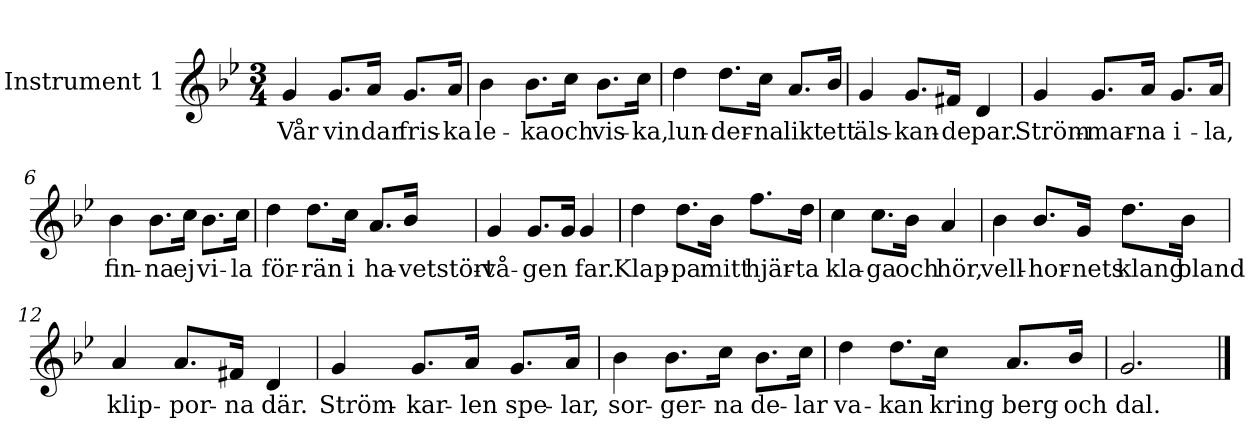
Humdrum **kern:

**kern	**text
*part1	*part1
*staff1	*staff1
*I"Instrument 1	*
*clefG2	*
*k[b-e-]	*
*B-:	*
*M3/4	*
*MM120	*
=1	=1
!	!LO:LY:b
4g/	Vår
!	!LO:LY:b
8.g/L	-vin
!	!LO:LY:b
16a/Jk	dar
!	!LO:LY:b
8.g/L	fris-
!	!LO:LY:b
16a/Jk	-ka
=2	=2
!	!LO:LY:b
4b-\	le-
!	!LO:LY:b
8.b-\L	-ka
!	!LO:LY:b
16cc\Jk	och
!	!LO:LY:b
8.b-\L	vis-
!	!LO:LY:b
16cc\Jk	-ka,
=3	=3
!	!LO:LY:b
4dd\	lun-
!	!LO:LY:b
8.dd\L	-der-
!	!LO:LY:b
16cc\Jk	-na
!	!LO:LY:b
8.a/L	likt
!	!LO:LY:b
16b-/Jk	ett
=4	=4
!	!LO:LY:b
4g/	äls-
!	!LO:LY:b
8.g/L	-kan-
!	!LO:LY:b
16f#X/Jk	-de
!	!LO:LY:b
4d/	par.
=5	=5
!	!LO:LY:b
4g/	Ström-
!	!LO:LY:b
8.g/L	-mar-
!	!LO:LY:b
16a/Jk	-na
!	!LO:LY:b
8.g/L	i-
!	!LO:LY:b
16a/Jk	-la,
=6	=6
!	!LO:LY:b
4b-\	fin-
!	!LO:LY:b
8.b-\L	-na
!	!LO:LY:b
16cc\Jk	ej
!	!LO:LY:b
8.b-\L	vi-
!	!LO:LY:b
16cc\Jk	-la
=7	=7
!	!LO:LY:b
4dd\	för-
!	!LO:LY:b
8.dd\L	-rän
!	!LO:LY:b
16cc\Jk	i
!	!LO:LY:b
8.a/L	ha-
!	!LO:LY:b
16b-/Jk	-vetstört-
=8	=8
!	!LO:LY:b
4g/	-vå-
!	!LO:LY:b
8.g/L	-gen
16g/Jk	.
!	!LO:LY:b
4g/	far.
=9	=9
!	!LO:LY:b
4dd\	Klap-
!	!LO:LY:b
8.dd\L	-pa
!	!LO:LY:b
16b-\Jk	mitt
!	!LO:LY:b
8.ff\L	hjär-
!	!LO:LY:b
16dd\Jk	-ta
!!LO:LB:g=z
=10	=10
!	!LO:LY:b
4cc\	kla-
!	!LO:LY:b
8.cc\L	-ga
!	!LO:LY:b
16b-\Jk	och
!	!LO:LY:b
4a/	hör,
=11	=11
!	!LO:LY:b
4b-\	vell-
!	!LO:LY:b
8.b-/L	-hor-
!	!LO:LY:b
16g/Jk	-nets
!	!LO:LY:b
8.dd\L	klang
!	!LO:LY:b
16b-\Jk	bland
=12	=12
!	!LO:LY:b
4a/	klip-
!	!LO:LY:b
8.a/L	-por-
!	!LO:LY:b
16f#X/Jk	-na
!	!LO:LY:b
4d/	där.
=13	=13
!	!LO:LY:b
4g/	Ström-
!	!LO:LY:b
8.g/L	-kar-
!	!LO:LY:b
16a/Jk	-len
!	!LO:LY:b
8.g/L	spe-
!	!LO:LY:b
16a/Jk	-lar,
=14	=14
!	!LO:LY:b
4b-\	sor-
!	!LO:LY:b
8.b-\L	-ger-
!	!LO:LY:b
16cc\Jk	-na
!	!LO:LY:b
8.b-\L	de-
!	!LO:LY:b
16cc\Jk	-lar
=15	=15
!	!LO:LY:b
4dd\	va-
!	!LO:LY:b
8.dd\L	-kan
!	!LO:LY:b
16cc\Jk	kring
!	!LO:LY:b
8.a/L	berg
!	!LO:LY:b
16b-/Jk	och
=16	=16
!	!LO:LY:b
2.g/	dal.
==	==
*-	*-
